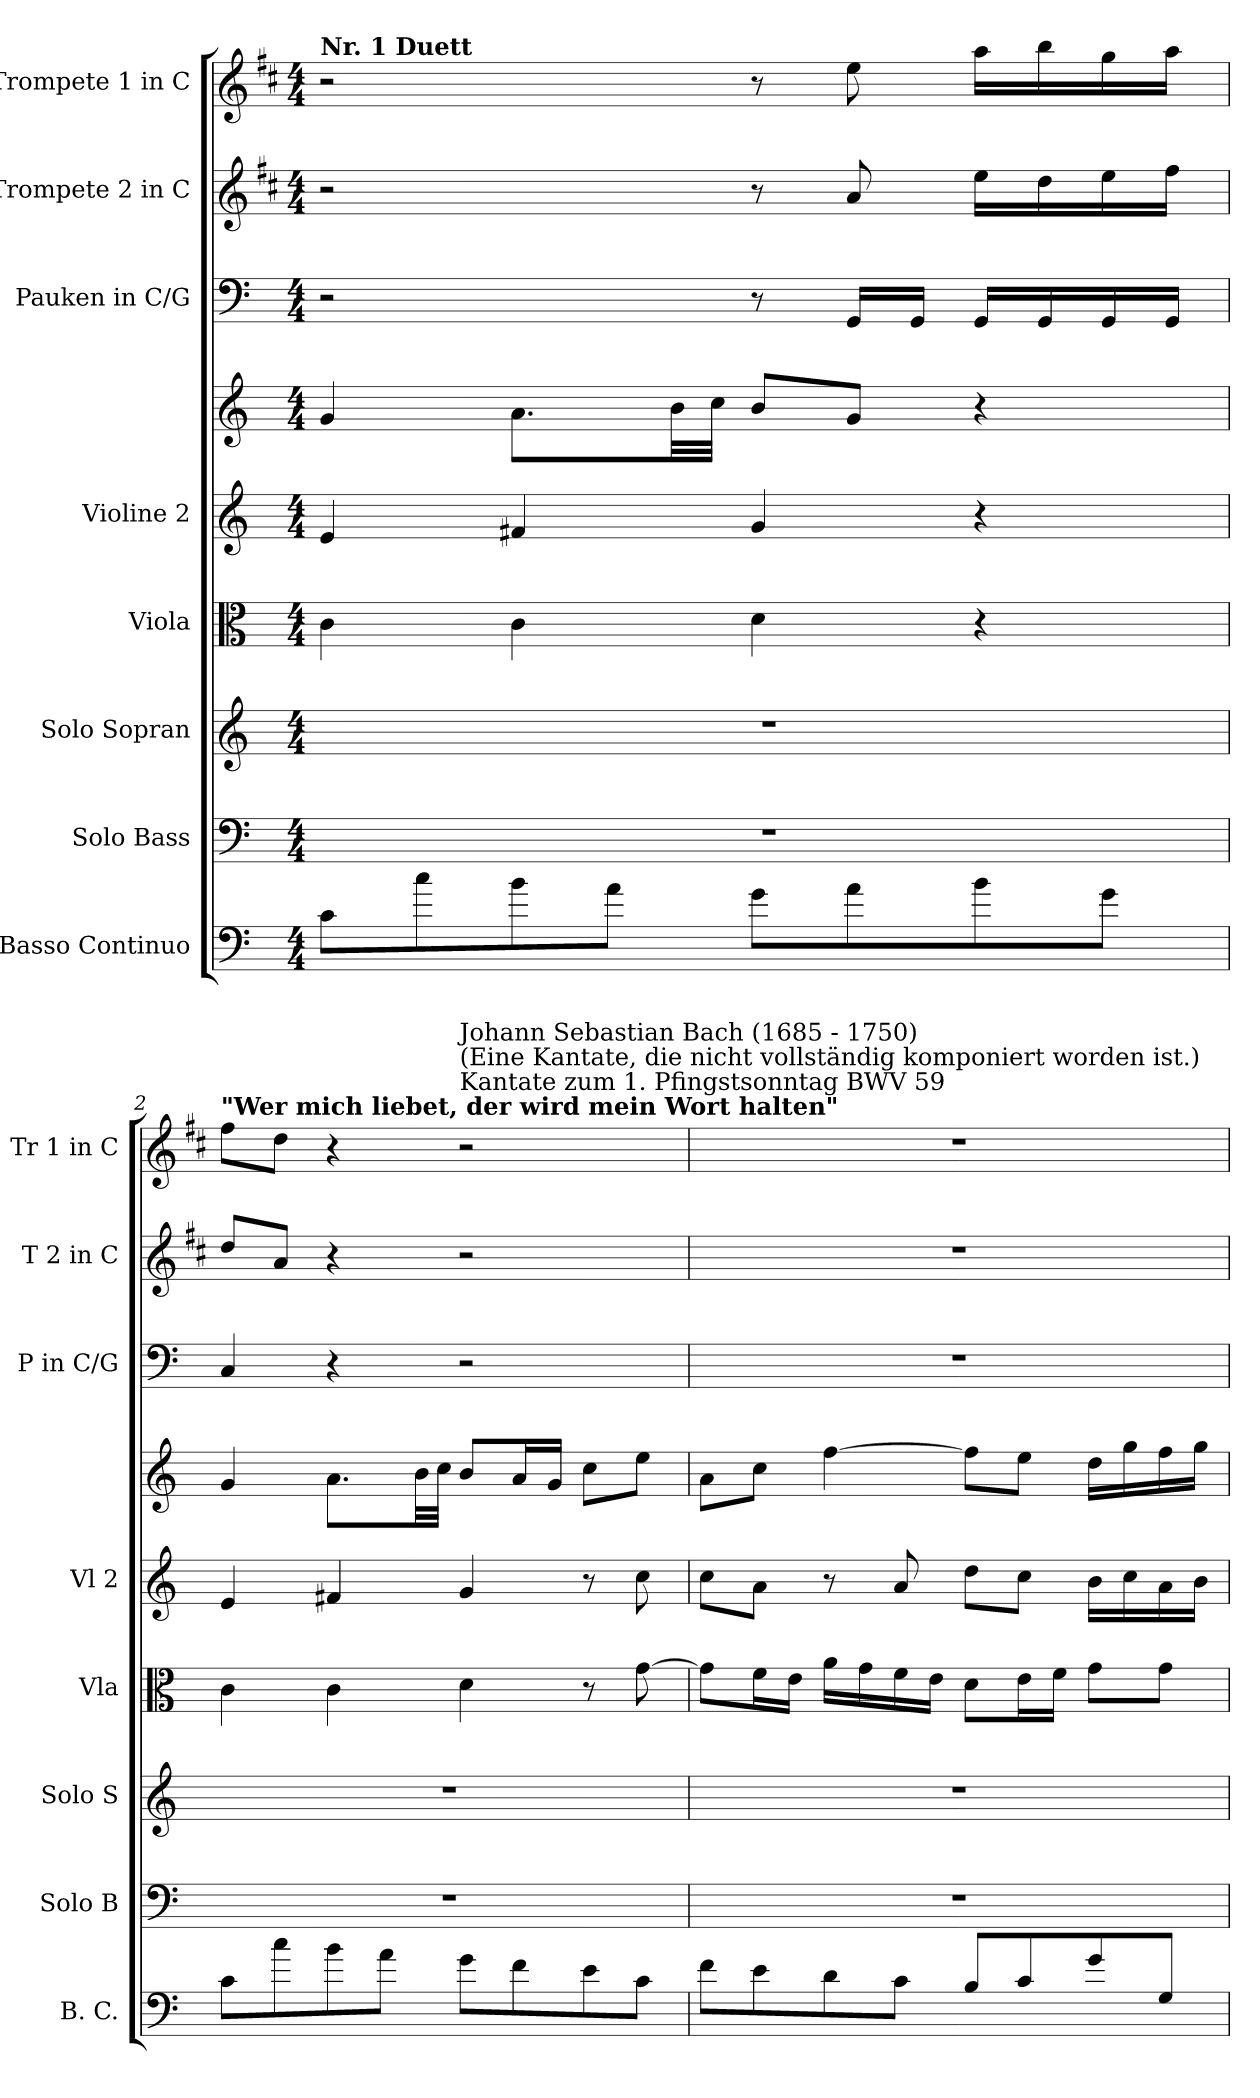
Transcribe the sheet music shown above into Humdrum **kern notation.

**kern	**kern	**kern	**kern	**kern	**kern	**kern	**kern	**kern
*part8	*part7	*part6	*part5	*part4	*part4	*part3	*part2	*part1
*staff9	*staff8	*staff7	*staff6	*staff5	*staff4	*staff3	*staff2	*staff1
*I"Basso Continuo	*I"Solo Bass	*I"Solo Sopran	*I"Viola	*I"Violine 2	*	*I"Pauken in C/G	*I"Trompete 2 in C	*I"Trompete 1 in C
*I'B. C.	*I'Solo B	*I'Solo S	*I'Vla	*I'Vl 2	*	*I'P in C/G	*I'T 2 in C	*I'Tr 1 in C
*clefF4	*clefF4	*clefG2	*clefC3	*clefG2	*clefG2	*clefF4	*clefG2	*clefG2
*ITrd7c12	*	*	*	*	*	*	*ITrd1c2	*ITrd1c2
*k[]	*k[]	*k[]	*k[]	*k[]	*k[]	*k[]	*k[]	*k[]
*M4/4	*M4/4	*M4/4	*M4/4	*M4/4	*M4/4	*M4/4	*M4/4	*M4/4
=1	=1	=1	=1	=1	=1	=1	=1	=1
!	!	!	!	!	!	!	!	!LO:TX:a:B:t=Nr.  1   Duett
8C\L	1r	1r	4c\	4e/	4g/	2r	2r	2r
8c\	.	.	.	.	.	.	.	.
8B\	.	.	4c\	4f#X/	8.a\L	.	.	.
8A\J	.	.	.	.	.	.	.	.
.	.	.	.	.	32b\LL	.	.	.
.	.	.	.	.	32cc\JJJ	.	.	.
8G\L	.	.	4d\	4g/	8b/L	8r	8r	8r
8A\	.	.	.	.	8g/J	16GG/LL	8g/	8dd\
.	.	.	.	.	.	16GG/JJ	.	.
8B\	.	.	4r	4r	4r	16GG/LL	16dd\LL	16gg\LL
.	.	.	.	.	.	16GG/	16cc\	16aa\
8G\J	.	.	.	.	.	16GG/	16dd\	16ff\
.	.	.	.	.	.	16GG/JJ	16ee\JJ	16gg\JJ
=2	=2	=2	=2	=2	=2	=2	=2	=2
!	!	!	!	!	!	!	!	!LO:TX:a:B:t="Wer mich liebet, der wird mein Wort halten"
8C\L	1r	1r	4c\	4e/	4g/	4C/	8cc/L	8ee\L
8c\	.	.	.	.	.	.	8g/J	8cc\J
8B\	.	.	4c\	4f#X/	8.a\L	4r	4r	4r
8A\J	.	.	.	.	.	.	.	.
.	.	.	.	.	32b\LL	.	.	.
.	.	.	.	.	32cc\JJJ	.	.	.
!	!	!	!	!	!	!	!	!LO:TX:a:t=Kantate zum 1. Pfingstsonntag   BWV 59
!	!	!	!	!	!	!	!	!LO:TX:a:t=(Eine Kantate, die nicht vollständig komponiert worden ist.)
!	!	!	!	!	!	!	!	!LO:TX:a:t=Johann Sebastian Bach (1685 - 1750)
8G\L	.	.	4d\	4g/	8b/L	2r	2r	2r
8F\	.	.	.	.	16a/L	.	.	.
.	.	.	.	.	16g/JJ	.	.	.
8E\	.	.	8r	8r	8cc\L	.	.	.
8C\J	.	.	[8g\	8cc\	8ee\J	.	.	.
=3	=3	=3	=3	=3	=3	=3	=3	=3
8F\L	1r	1r	8g\L]	8cc\L	8a\L	1r	1r	1r
8E\	.	.	16f\L	8a\J	8cc\J	.	.	.
.	.	.	16e\JJ	.	.	.	.	.
8D\	.	.	16a\LL	8r	[4ff\	.	.	.
.	.	.	16g\	.	.	.	.	.
8C\J	.	.	16f\	8a/	.	.	.	.
.	.	.	16e\JJ	.	.	.	.	.
8BB/L	.	.	8d\L	8dd\L	8ff\L]	.	.	.
8C/	.	.	16e\L	8cc\J	8ee\J	.	.	.
.	.	.	16f\JJ	.	.	.	.	.
8G/	.	.	8g\L	16b\LL	16dd\LL	.	.	.
.	.	.	.	16cc\	16gg\	.	.	.
8GG/J	.	.	8g\J	16a\	16ff\	.	.	.
.	.	.	.	16b\JJ	16gg\JJ	.	.	.
=	=	=	=	=	=	=	=	=
*-	*-	*-	*-	*-	*-	*-	*-	*-
